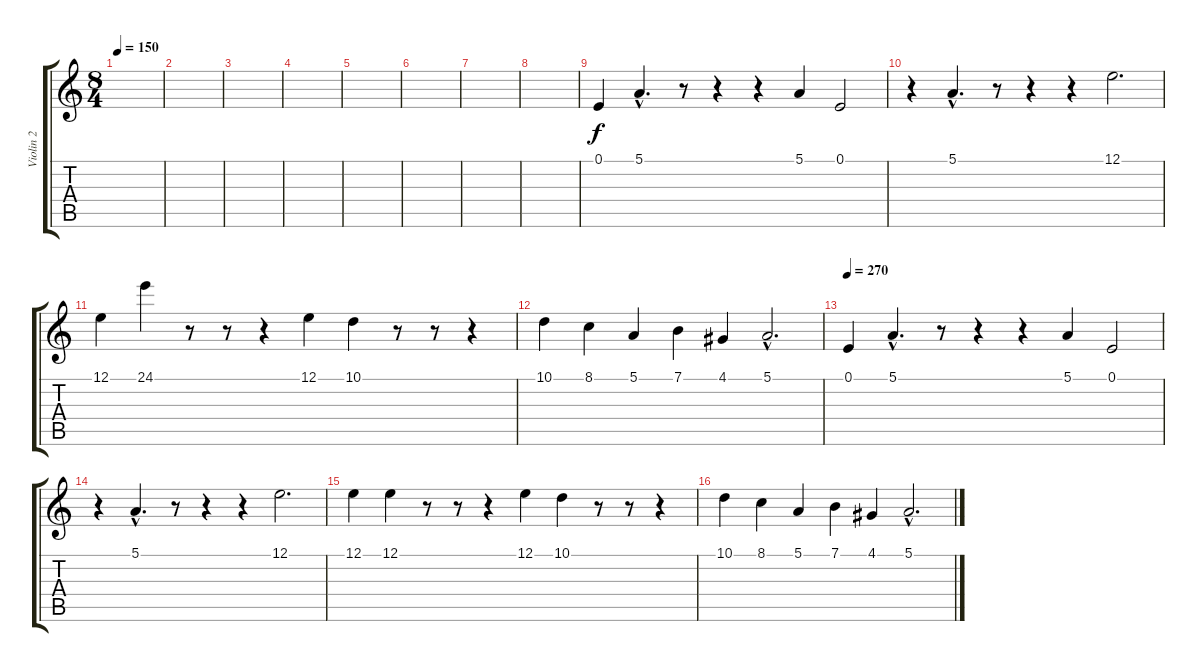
\track ("Violin 2" "Violin 2") {instrument viola}
\staff {score tabs}
\tuning (E4 B3 G3 D3 A2 E2) {hide}
\ts (8 4)
\tempo 150
\clef g2
\ks c
|
|
|
|
|
|
|
|
0.1.4 5.1{hac}.4{d} r.8 r.4 r.4 5.1.4 0.1.2 |
r.4 5.1{hac}.4{d} r.8 r.4 r.4 12.1.2{d} |
12.1.4 24.1.4 r.8 r.8 r.4 12.1.4 10.1.4 r.8 r.8 r.4 |
10.1.4 8.1.4 5.1.4 7.1.4 4.1.4 5.1{hac}.2{d} |
\tempo 270
0.1.4 5.1{hac}.4{d} r.8 r.4 r.4 5.1.4 0.1.2 |
r.4 5.1{hac}.4{d} r.8 r.4 r.4 12.1.2{d} |
12.1.4 12.1.4 r.8 r.8 r.4 12.1.4 10.1.4 r.8 r.8 r.4 |
10.1.4 8.1.4 5.1.4 7.1.4 4.1.4 5.1{hac}.2{d}
